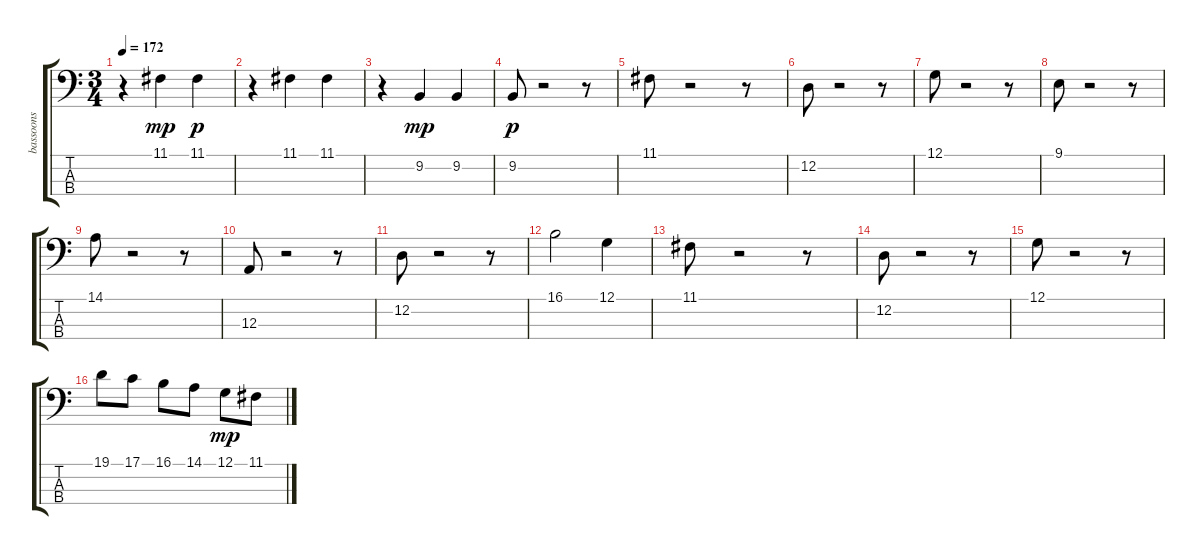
\track ("bassoons" "bassoons") {instrument bassoon}
\staff {score tabs}
\tuning (G2 D2 A1 E1) {hide}
\ts (3 4)
\tempo 172
\clef f4
\ks c
r.4{dy mp} 11.1.4 11.1.4{dy p} |
r.4 11.1.4 11.1.4 |
r.4 9.2.4{dy mp} 9.2.4 |
9.2.8{dy p} r.2 r.8 |
11.1.8 r.2 r.8 |
12.2.8 r.2 r.8 |
12.1.8 r.2 r.8 |
9.1.8 r.2 r.8 |
14.1.8 r.2 r.8 |
12.3.8 r.2 r.8 |
12.2.8 r.2 r.8 |
16.1.2 12.1.4 |
11.1.8 r.2 r.8 |
12.2.8 r.2 r.8 |
12.1.8 r.2 r.8 |
19.1.8 17.1.8 16.1.8 14.1.8 12.1.8{dy mp} 11.1.8
